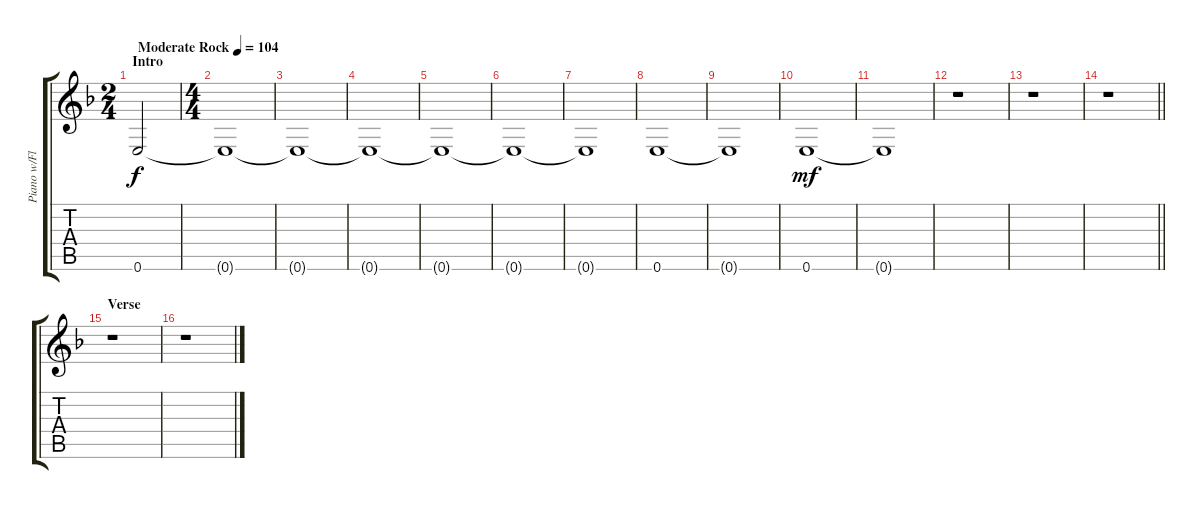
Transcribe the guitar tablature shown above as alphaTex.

\track ("Piano w/Flanger" "Piano w/Fl") {instrument acousticguitarsteel}
\staff {score tabs}
\tuning (E4 B3 G3 D3 A2 E2) {hide}
\ts (2 4)
\section ("" "Intro")
\tempo (104 "Moderate Rock")
\clef g2
\ks f
0.6.2{dy f volume 10 instrument acousticguitarsteel} |
\ts (4 4)
0.6{t}.1 |
0.6{t}.1 |
0.6{t}.1 |
0.6{t}.1 |
0.6{t}.1 |
0.6{t}.1{volume 12} |
0.6.1 |
0.6{t}.1 |
0.6.1{dy mf} |
0.6{t}.1{volume 13} |
r.1 |
r.1 |
\barLineRight lightlight
r.1 |
\section ("" "Verse")
r.1 |
r.1
